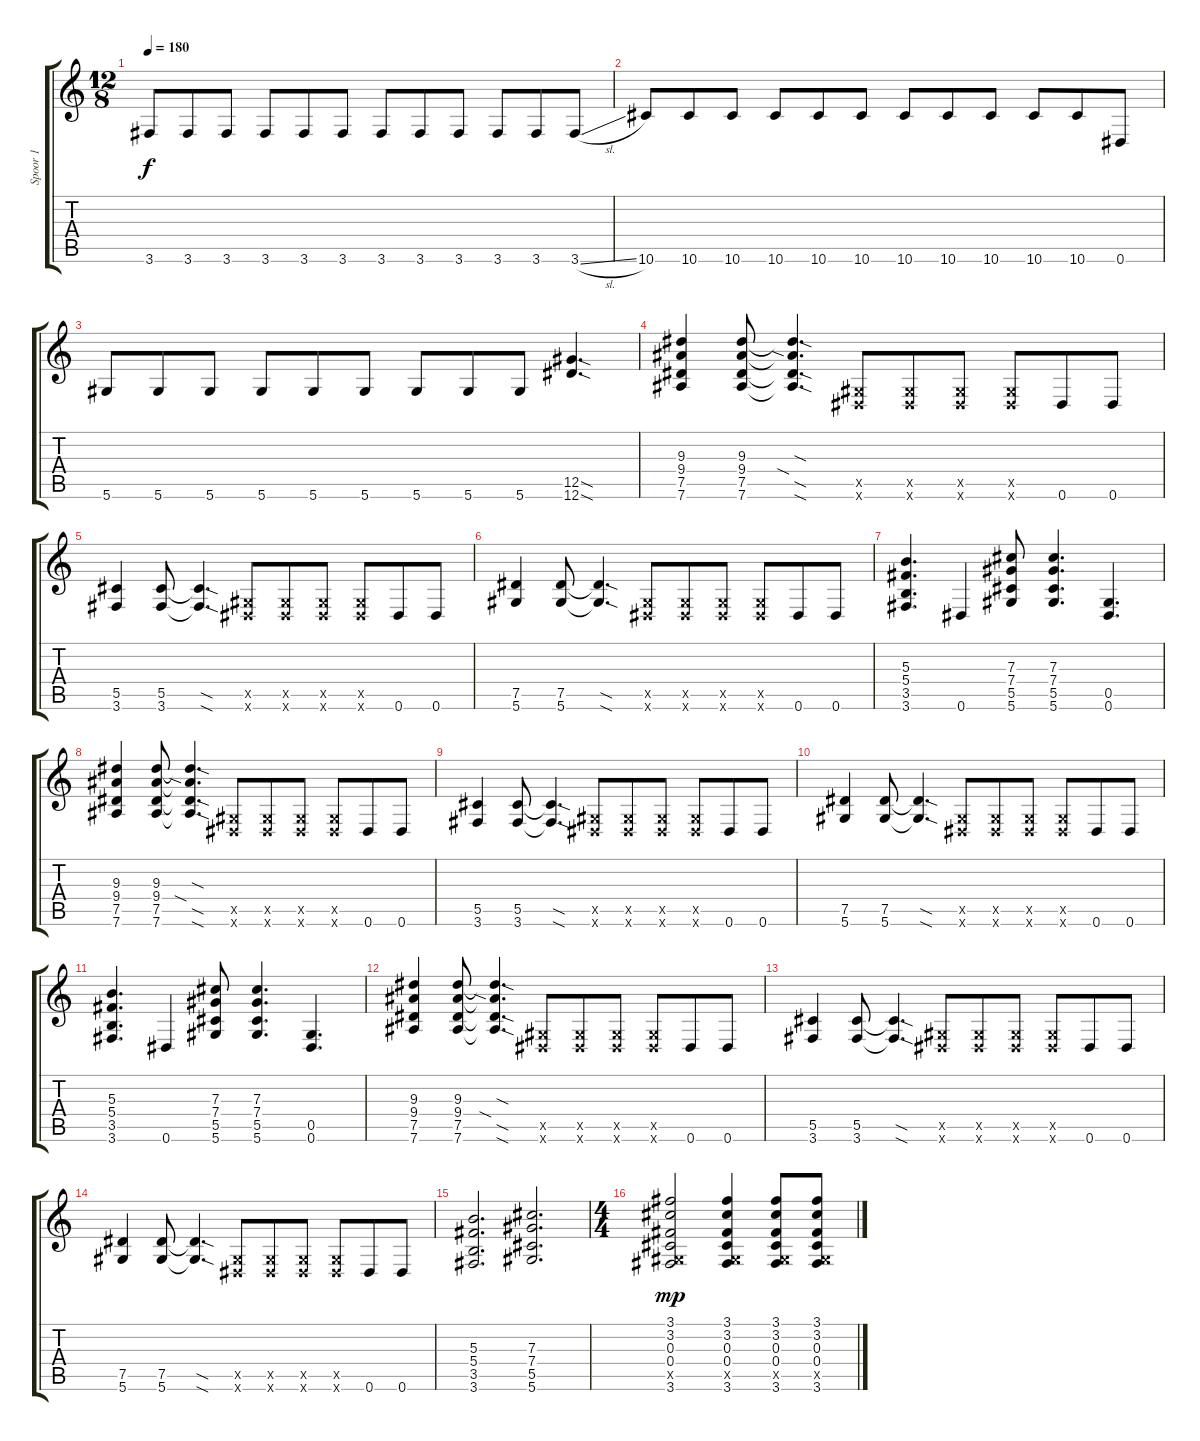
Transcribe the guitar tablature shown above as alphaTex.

\track ("Spoor 1" "Spoor 1") {instrument distortionguitar}
\staff {score tabs}
\tuning (Eb4 Bb3 Gb3 Db3 Ab2 Eb2) {hide}
\ts (12 8)
\tempo 180
\clef g2
\ks c
3.6.8{dy f} 3.6.8 3.6.8 3.6.8 3.6.8 3.6.8 3.6.8 3.6.8 3.6.8 3.6.8 3.6.8 3.6{sl}.8 |
10.6.8 10.6.8 10.6.8 10.6.8 10.6.8 10.6.8 10.6.8 10.6.8 10.6.8 10.6.8 10.6.8 0.6.8 |
5.6.8 5.6.8 5.6.8 5.6.8 5.6.8 5.6.8 5.6.8 5.6.8 5.6.8 (12.5{sod} 12.6{sod}).4{d} |
(9.3 9.4 7.5 7.6).4 (9.3 9.4 7.5 7.6).8 (9.3{sod t} 9.4{sia t} 7.5{sod t} 7.6{sod t}).4{d} (0.5{x} 0.6{x}).8 (0.5{x} 0.6{x}).8 (0.5{x} 0.6{x}).8 (0.5{x} 0.6{x}).8 0.6.8 0.6.8 |
(5.5 3.6).4 (5.5 3.6).8 (5.5{sod t} 3.6{sod t}).4{d} (0.5{x} 0.6{x}).8 (0.5{x} 0.6{x}).8 (0.5{x} 0.6{x}).8 (0.5{x} 0.6{x}).8 0.6.8 0.6.8 |
(7.5 5.6).4 (7.5 5.6).8 (7.5{sod t} 5.6{sod t}).4{d} (0.5{x} 0.6{x}).8 (0.5{x} 0.6{x}).8 (0.5{x} 0.6{x}).8 (0.5{x} 0.6{x}).8 0.6.8 0.6.8 |
(5.3 5.4 3.5 3.6).4{d} 0.6.4 (7.3 7.4 5.5 5.6).8 (7.3 7.4 5.5 5.6).4{d} (0.5 0.6).4{d} |
(9.3 9.4 7.5 7.6).4 (9.3 9.4 7.5 7.6).8 (9.3{sod t} 9.4{sia t} 7.5{sod t} 7.6{sod t}).4{d} (0.5{x} 0.6{x}).8 (0.5{x} 0.6{x}).8 (0.5{x} 0.6{x}).8 (0.5{x} 0.6{x}).8 0.6.8 0.6.8 |
(5.5 3.6).4 (5.5 3.6).8 (5.5{sod t} 3.6{sod t}).4{d} (0.5{x} 0.6{x}).8 (0.5{x} 0.6{x}).8 (0.5{x} 0.6{x}).8 (0.5{x} 0.6{x}).8 0.6.8 0.6.8 |
(7.5 5.6).4 (7.5 5.6).8 (7.5{sod t} 5.6{sod t}).4{d} (0.5{x} 0.6{x}).8 (0.5{x} 0.6{x}).8 (0.5{x} 0.6{x}).8 (0.5{x} 0.6{x}).8 0.6.8 0.6.8 |
(5.3 5.4 3.5 3.6).4{d} 0.6.4 (7.3 7.4 5.5 5.6).8 (7.3 7.4 5.5 5.6).4{d} (0.5 0.6).4{d} |
(9.3 9.4 7.5 7.6).4 (9.3 9.4 7.5 7.6).8 (9.3{sod t} 9.4{sia t} 7.5{sod t} 7.6{sod t}).4{d} (0.5{x} 0.6{x}).8 (0.5{x} 0.6{x}).8 (0.5{x} 0.6{x}).8 (0.5{x} 0.6{x}).8 0.6.8 0.6.8 |
(5.5 3.6).4 (5.5 3.6).8 (5.5{sod t} 3.6{sod t}).4{d} (0.5{x} 0.6{x}).8 (0.5{x} 0.6{x}).8 (0.5{x} 0.6{x}).8 (0.5{x} 0.6{x}).8 0.6.8 0.6.8 |
(7.5 5.6).4 (7.5 5.6).8 (7.5{sod t} 5.6{sod t}).4{d} (0.5{x} 0.6{x}).8 (0.5{x} 0.6{x}).8 (0.5{x} 0.6{x}).8 (0.5{x} 0.6{x}).8 0.6.8 0.6.8 |
(5.3 5.4 3.5 3.6).2{d} (7.3 7.4 5.5 5.6).2{d} |
\ts (4 4)
(3.1 3.2 0.3 0.4 0.5{x} 3.6).2{dy mp volume 12 instrument acousticguitarsteel} (3.1 3.2 0.3 0.4 0.5{x} 3.6).4 (3.1 3.2 0.3 0.4 0.5{x} 3.6).8 (3.1 3.2 0.3 0.4 0.5{x} 3.6).8
